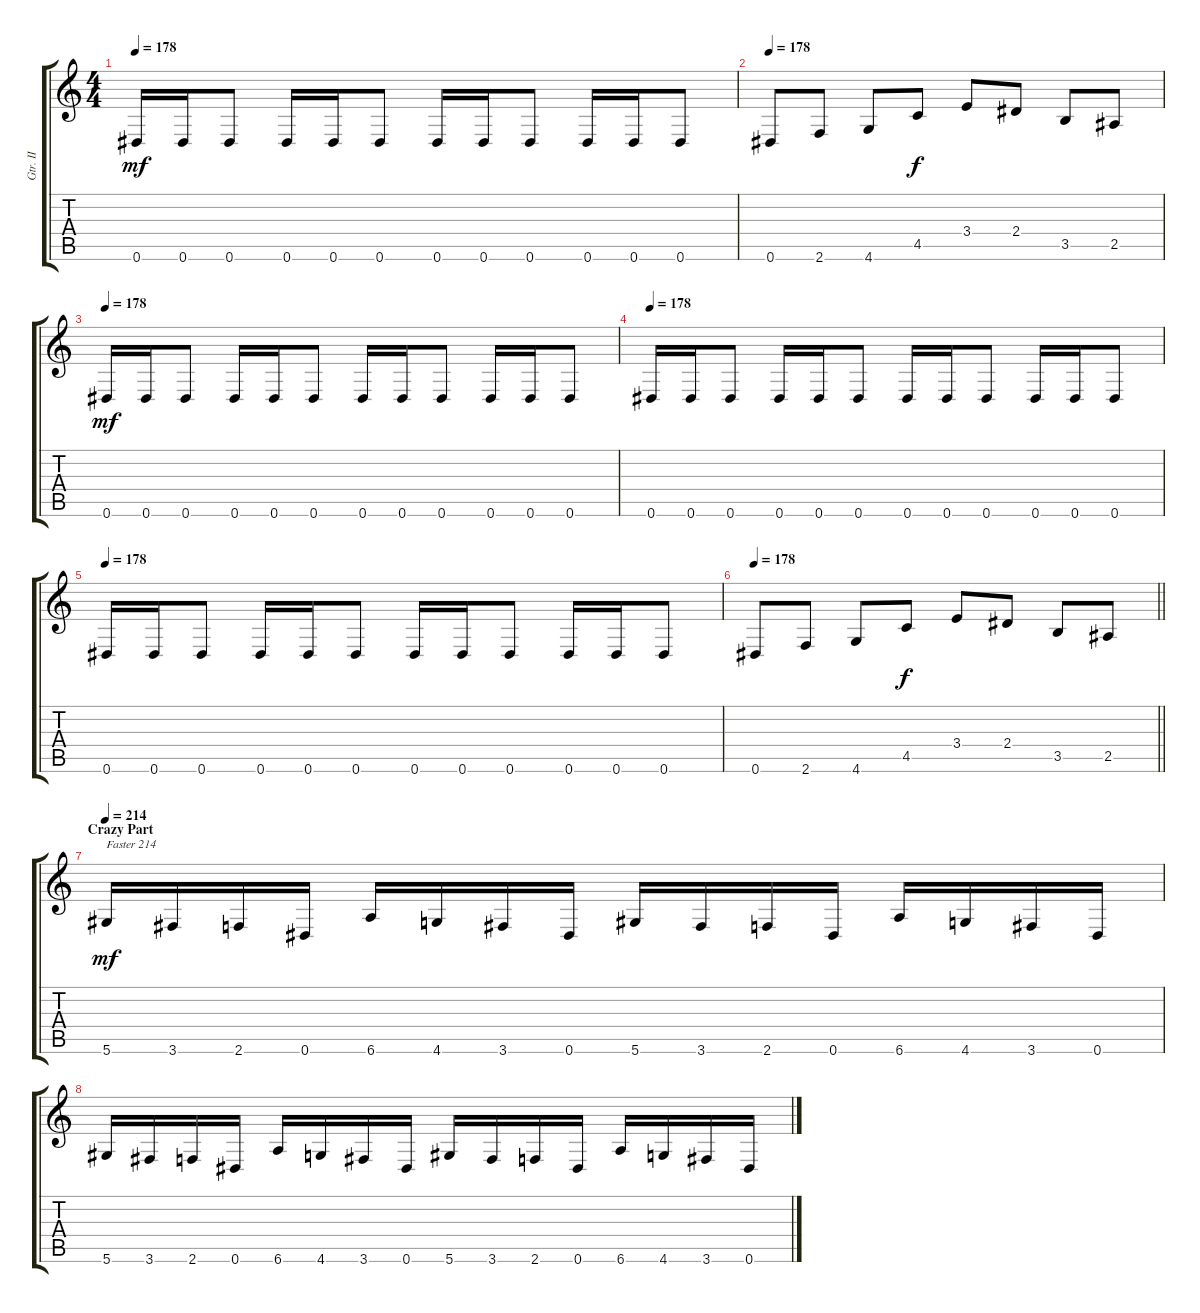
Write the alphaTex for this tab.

\track ("Gtr. II" "Gtr. II") {instrument overdrivenguitar}
\staff {score tabs}
\tuning (Eb4 Bb3 Gb3 Db3 Ab2 Eb2) {hide}
\ts (4 4)
\tempo 178
\clef g2
\ks c
0.6.16{dy mf} 0.6.16 0.6.8 0.6.16 0.6.16 0.6.8 0.6.16 0.6.16 0.6.8 0.6.16 0.6.16 0.6.8 |
\tempo 178
0.6.8 2.6.8 4.6.8 4.5.8{dy f} 3.4.8 2.4.8 3.5.8 2.5.8 |
\tempo 178
0.6.16{dy mf} 0.6.16 0.6.8 0.6.16 0.6.16 0.6.8 0.6.16 0.6.16 0.6.8 0.6.16 0.6.16 0.6.8 |
\tempo 178
0.6.16 0.6.16 0.6.8 0.6.16 0.6.16 0.6.8 0.6.16 0.6.16 0.6.8 0.6.16 0.6.16 0.6.8 |
\tempo 178
0.6.16 0.6.16 0.6.8 0.6.16 0.6.16 0.6.8 0.6.16 0.6.16 0.6.8 0.6.16 0.6.16 0.6.8 |
\tempo 178
\barLineRight lightlight
0.6.8 2.6.8 4.6.8 4.5.8{dy f} 3.4.8 2.4.8 3.5.8 2.5.8 |
\section ("" "Crazy Part")
\tempo 214
5.6.16{txt "Faster 214" dy mf} 3.6.16 2.6.16 0.6.16 6.6.16 4.6.16 3.6.16 0.6.16 5.6.16 3.6.16 2.6.16 0.6.16 6.6.16 4.6.16 3.6.16 0.6.16 |
5.6.16 3.6.16 2.6.16 0.6.16 6.6.16 4.6.16 3.6.16 0.6.16 5.6.16 3.6.16 2.6.16 0.6.16 6.6.16 4.6.16 3.6.16 0.6.16
